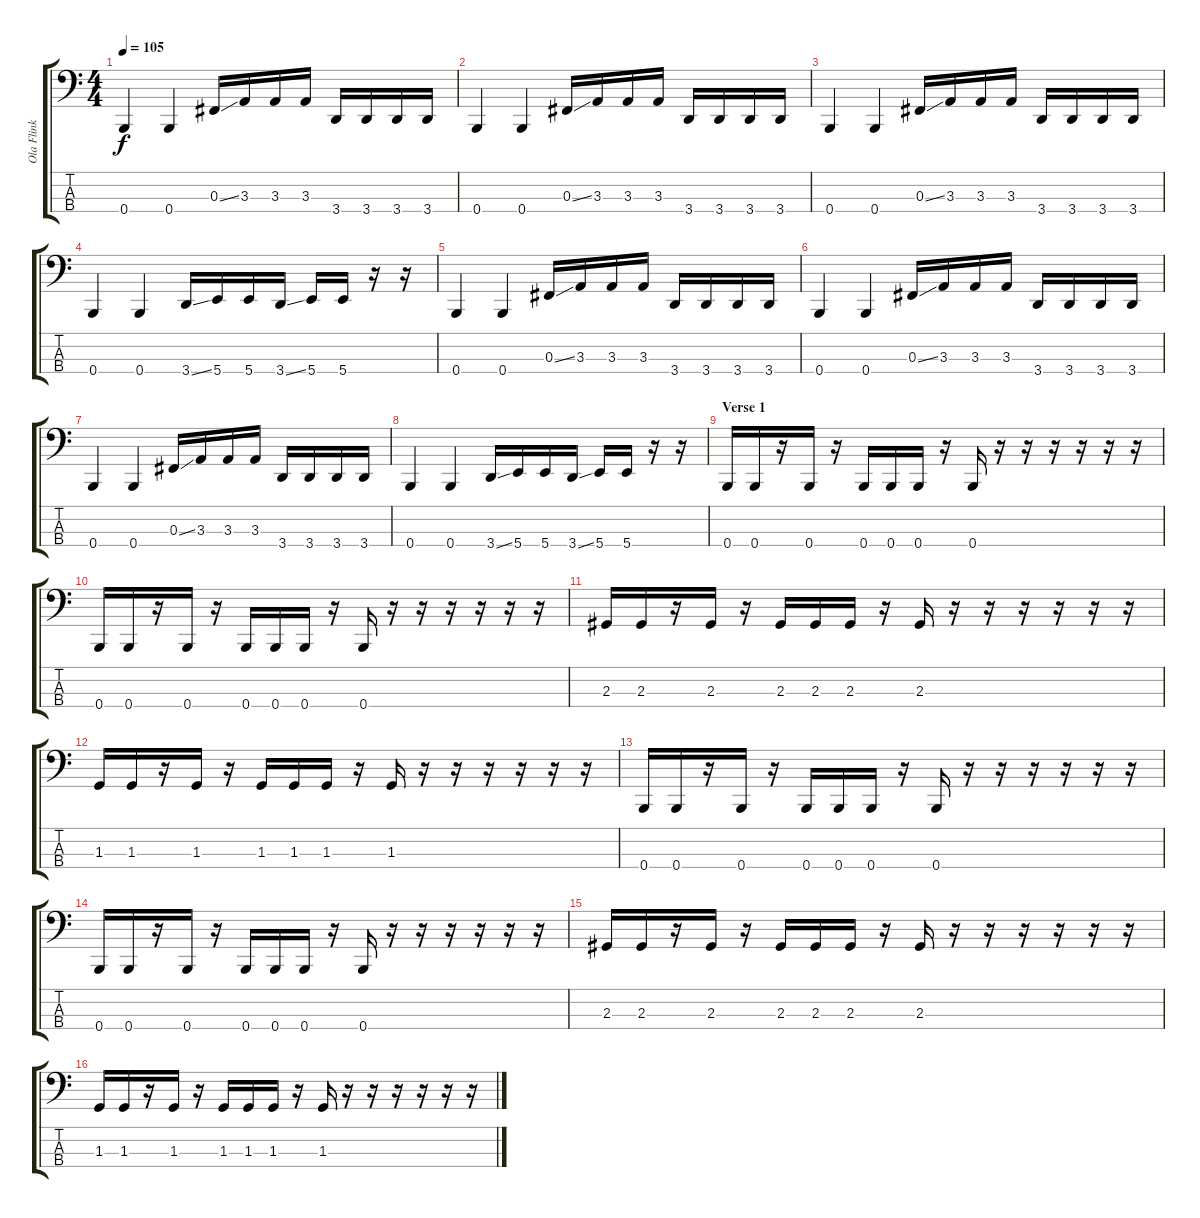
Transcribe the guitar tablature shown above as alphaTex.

\track ("Ola Flink" "Ola Flink") {instrument electricbasspick}
\staff {score tabs}
\tuning (E2 B1 Gb1 B0) {hide}
\ts (4 4)
\tempo 105
\clef f4
\ks c
0.4.4{dy f instrument electricbasspick} 0.4.4 0.3{ss}.16 3.3.16 3.3.16 3.3.16 3.4.16 3.4.16 3.4.16 3.4.16 |
0.4.4 0.4.4 0.3{ss}.16 3.3.16 3.3.16 3.3.16 3.4.16 3.4.16 3.4.16 3.4.16 |
0.4.4 0.4.4 0.3{ss}.16 3.3.16 3.3.16 3.3.16 3.4.16 3.4.16 3.4.16 3.4.16 |
0.4.4 0.4.4 3.4{ss}.16 5.4.16 5.4.16 3.4{ss}.16 5.4.16 5.4.16 r.16 r.16 |
0.4.4 0.4.4 0.3{ss}.16 3.3.16 3.3.16 3.3.16 3.4.16 3.4.16 3.4.16 3.4.16 |
0.4.4 0.4.4 0.3{ss}.16 3.3.16 3.3.16 3.3.16 3.4.16 3.4.16 3.4.16 3.4.16 |
0.4.4 0.4.4 0.3{ss}.16 3.3.16 3.3.16 3.3.16 3.4.16 3.4.16 3.4.16 3.4.16 |
0.4.4 0.4.4 3.4{ss}.16 5.4.16 5.4.16 3.4{ss}.16 5.4.16 5.4.16 r.16 r.16 |
\section ("" "Verse 1")
0.4.16 0.4.16 r.16 0.4.16 r.16 0.4.16 0.4.16 0.4.16 r.16 0.4.16 r.16 r.16 r.16 r.16 r.16 r.16 |
0.4.16 0.4.16 r.16 0.4.16 r.16 0.4.16 0.4.16 0.4.16 r.16 0.4.16 r.16 r.16 r.16 r.16 r.16 r.16 |
2.3.16 2.3.16 r.16 2.3.16 r.16 2.3.16 2.3.16 2.3.16 r.16 2.3.16 r.16 r.16 r.16 r.16 r.16 r.16 |
1.3.16 1.3.16 r.16 1.3.16 r.16 1.3.16 1.3.16 1.3.16 r.16 1.3.16 r.16 r.16 r.16 r.16 r.16 r.16 |
0.4.16 0.4.16 r.16 0.4.16 r.16 0.4.16 0.4.16 0.4.16 r.16 0.4.16 r.16 r.16 r.16 r.16 r.16 r.16 |
0.4.16 0.4.16 r.16 0.4.16 r.16 0.4.16 0.4.16 0.4.16 r.16 0.4.16 r.16 r.16 r.16 r.16 r.16 r.16 |
2.3.16 2.3.16 r.16 2.3.16 r.16 2.3.16 2.3.16 2.3.16 r.16 2.3.16 r.16 r.16 r.16 r.16 r.16 r.16 |
1.3.16 1.3.16 r.16 1.3.16 r.16 1.3.16 1.3.16 1.3.16 r.16 1.3.16 r.16 r.16 r.16 r.16 r.16 r.16
